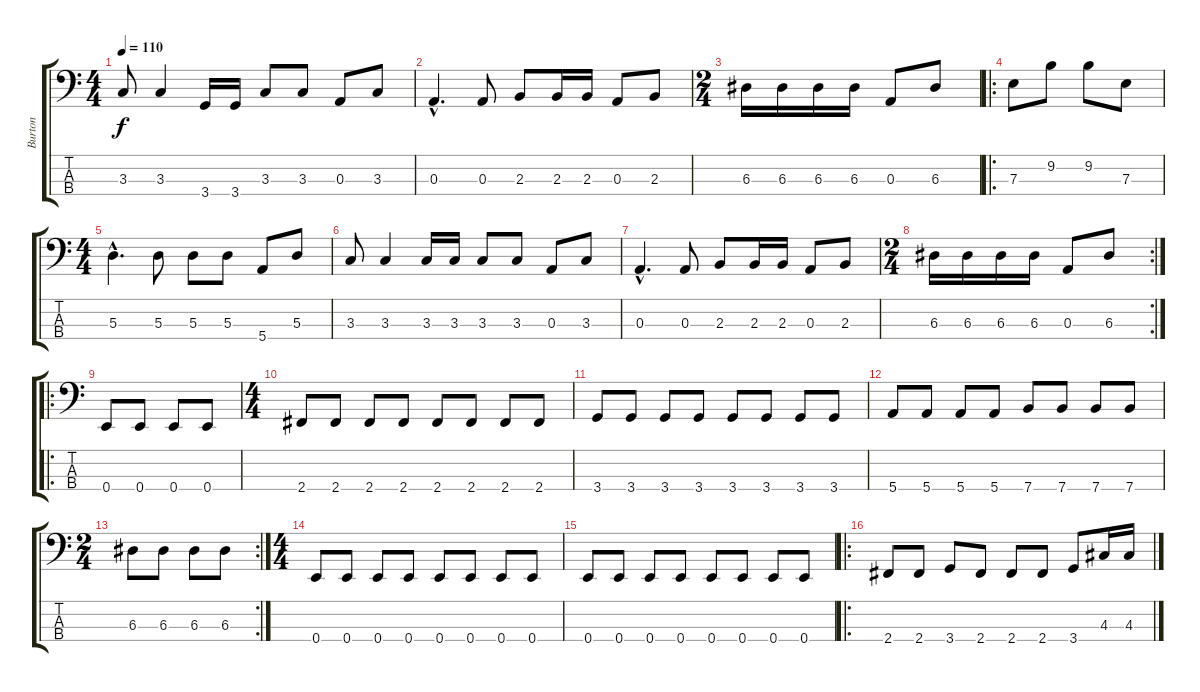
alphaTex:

\track ("Burton" "Burton") {instrument electricbassfinger}
\staff {score tabs}
\tuning (G2 D2 A1 E1) {hide}
\ts (4 4)
\tempo 110
\clef f4
\ks c
3.3.8{dy f} 3.3.4 3.4.16 3.4.16 3.3.8 3.3.8 0.3.8 3.3.8 |
0.3{hac}.4{d} 0.3.8 2.3.8 2.3.16 2.3.16 0.3.8 2.3.8 |
\ts (2 4)
6.3.16 6.3.16 6.3.16 6.3.16 0.3.8 6.3.8 |
\ro
7.3.8 9.2.8 9.2.8 7.3.8 |
\ts (4 4)
5.3{hac}.4{d} 5.3.8 5.3.8 5.3.8 5.4.8 5.3.8 |
3.3.8 3.3.4 3.3.16 3.3.16 3.3.8 3.3.8 0.3.8 3.3.8 |
0.3{hac}.4{d} 0.3.8 2.3.8 2.3.16 2.3.16 0.3.8 2.3.8 |
\rc 2
\ts (2 4)
6.3.16 6.3.16 6.3.16 6.3.16 0.3.8 6.3.8 |
\ro
0.4.8 0.4.8 0.4.8 0.4.8 |
\ts (4 4)
2.4.8 2.4.8 2.4.8 2.4.8 2.4.8 2.4.8 2.4.8 2.4.8 |
3.4.8 3.4.8 3.4.8 3.4.8 3.4.8 3.4.8 3.4.8 3.4.8 |
5.4.8 5.4.8 5.4.8 5.4.8 7.4.8 7.4.8 7.4.8 7.4.8 |
\rc 2
\ts (2 4)
6.3.8 6.3.8 6.3.8 6.3.8 |
\ts (4 4)
0.4.8 0.4.8 0.4.8 0.4.8 0.4.8 0.4.8 0.4.8 0.4.8 |
0.4.8 0.4.8 0.4.8 0.4.8 0.4.8 0.4.8 0.4.8 0.4.8 |
\ro
2.4.8 2.4.8 3.4.8 2.4.8 2.4.8 2.4.8 3.4.8 4.3.16 4.3.16
